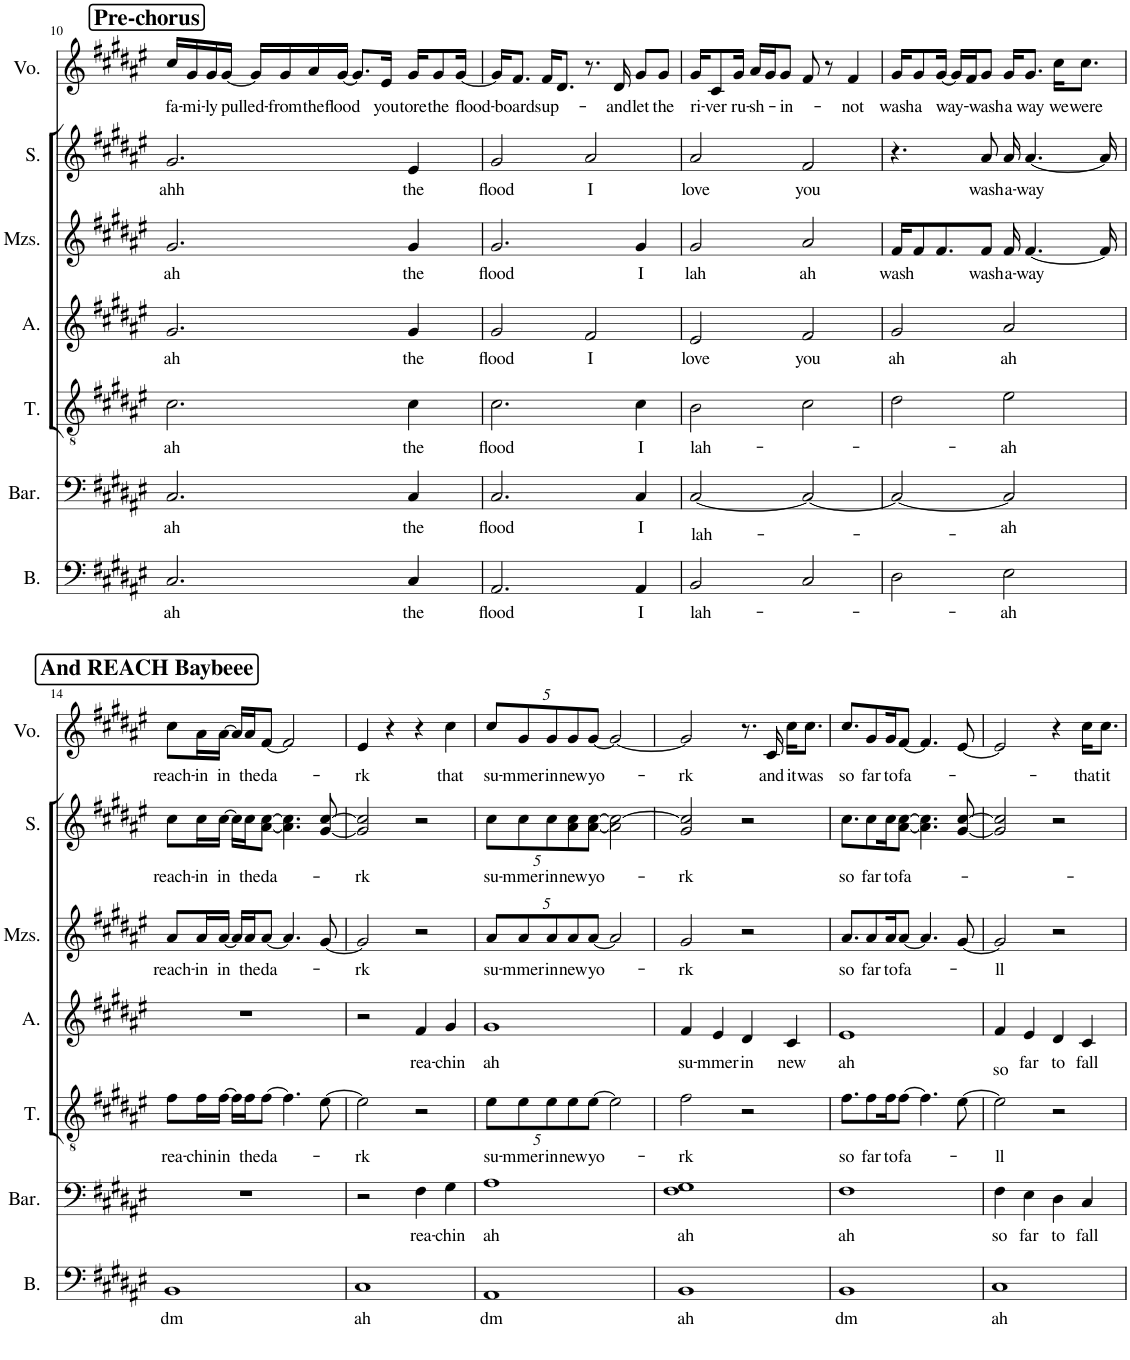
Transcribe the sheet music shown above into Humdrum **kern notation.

**kern	**text	**kern	**text	**kern	**text	**kern	**text	**kern	**text	**kern	**text	**kern	**text
*part7	*part7	*part6	*part6	*part5	*part5	*part4	*part4	*part3	*part3	*part2	*part2	*part1	*part1
*staff7	*staff7	*staff6	*staff6	*staff5	*staff5	*staff4	*staff4	*staff3	*staff3	*staff2	*staff2	*staff1	*staff1
*I"Bass	*	*I"Baritone	*	*I"Tenor	*	*I"Alto	*	*I"Mezzo-soprano	*	*I"Soprano	*	*I"Voice	*
*I'B.	*	*I'Bar.	*	*I'T.	*	*I'A.	*	*I'Mzs.	*	*I'S.	*	*I'Vo.	*
!!LO:PB:g=z
*clefF4	*	*clefF4	*	*clefGv2	*	*clefG2	*	*clefG2	*	*clefG2	*	*clefG2	*
*k[f#c#g#d#a#e#]	*	*k[f#c#g#d#a#e#]	*	*k[f#c#g#d#a#e#]	*	*k[f#c#g#d#a#e#]	*	*k[f#c#g#d#a#e#]	*	*k[f#c#g#d#a#e#]	*	*k[f#c#g#d#a#e#]	*
*M4/4	*	*M4/4	*	*M4/4	*	*M4/4	*	*M4/4	*	*M4/4	*	*M4/4	*
!!LO:REH:place=s1:a:B:cj:fs=14:t=Pre-chorus
=10	=10	=10	=10	=10	=10	=10	=10	=10	=10	=10	=10	=10	=10
!	!LO:LY:b	!	!LO:LY:b	!	!LO:LY:b	!	!LO:LY:b	!	!LO:LY:b	!	!LO:LY:b	!	!LO:LY:b
2.C#/	ah	2.C#/	ah	2.c#\	ah	2.g#/	ah	2.g#/	ah	2.g#/	ahh	16cc#/LL	fa-
!	!	!	!	!	!	!	!	!	!	!	!	!	!LO:LY:b
.	.	.	.	.	.	.	.	.	.	.	.	16g#/	-mi-
!	!	!	!	!	!	!	!	!	!	!	!	!	!LO:LY:b
.	.	.	.	.	.	.	.	.	.	.	.	16g#/	-ly
!	!	!	!	!	!	!	!	!	!	!	!	!	!LO:LY:b
.	.	.	.	.	.	.	.	.	.	.	.	[16g#/JJ	pulled-
.	.	.	.	.	.	.	.	.	.	.	.	16g#/LL]	.
!	!	!	!	!	!	!	!	!	!	!	!	!	!LO:LY:b
.	.	.	.	.	.	.	.	.	.	.	.	16g#/	-from
!	!	!	!	!	!	!	!	!	!	!	!	!	!LO:LY:b
.	.	.	.	.	.	.	.	.	.	.	.	16a#/	the
!	!	!	!	!	!	!	!	!	!	!	!	!	!LO:LY:b
.	.	.	.	.	.	.	.	.	.	.	.	[16g#/JJ	flood
.	.	.	.	.	.	.	.	.	.	.	.	8.g#/L]	.
!	!	!	!	!	!	!	!	!	!	!	!	!	!LO:LY:b
.	.	.	.	.	.	.	.	.	.	.	.	16e#/Jk	you
!	!LO:LY:b	!	!LO:LY:b	!	!LO:LY:b	!	!LO:LY:b	!	!LO:LY:b	!	!LO:LY:b	!	!LO:LY:b
4C#/	the	4C#/	the	4c#\	the	4g#/	the	4g#/	the	4e#/	the	16g#/KL	tore
!	!	!	!	!	!	!	!	!	!	!	!	!	!LO:LY:b
.	.	.	.	.	.	.	.	.	.	.	.	8g#/	the
!	!	!	!	!	!	!	!	!	!	!	!	!	!LO:LY:b
.	.	.	.	.	.	.	.	.	.	.	.	[16g#/Jk	flood-
=11	=11	=11	=11	=11	=11	=11	=11	=11	=11	=11	=11	=11	=11
!	!LO:LY:b	!	!LO:LY:b	!	!LO:LY:b	!	!LO:LY:b	!	!LO:LY:b	!	!LO:LY:b	!	!
2.AA#/	flood	2.C#/	flood	2.c#\	flood	2g#/	flood	2.g#/	flood	2g#/	flood	16g#/KL]	.
!	!	!	!	!	!	!	!	!	!	!	!	!	!LO:LY:b
.	.	.	.	.	.	.	.	.	.	.	.	8.f#/J	-boards
!	!	!	!	!	!	!	!	!	!	!	!	!	!LO:LY:b
.	.	.	.	.	.	.	.	.	.	.	.	16f#/KL	up-
.	.	.	.	.	.	.	.	.	.	.	.	8.d#/J	.
!	!	!	!	!	!	!	!LO:LY:b	!	!	!	!LO:LY:b	!	!
.	.	.	.	.	.	2f#/	I	.	.	2a#/	I	8.r	.
!	!	!	!	!	!	!	!	!	!	!	!	!	!LO:LY:b
.	.	.	.	.	.	.	.	.	.	.	.	16d#/	-and
!	!LO:LY:b	!	!LO:LY:b	!	!LO:LY:b	!	!	!	!LO:LY:b	!	!	!	!LO:LY:b
4AA#/	I	4C#/	I	4c#\	I	.	.	4g#/	I	.	.	8g#/L	let
!	!	!	!	!	!	!	!	!	!	!	!	!	!LO:LY:b
.	.	.	.	.	.	.	.	.	.	.	.	8g#/J	the
=12	=12	=12	=12	=12	=12	=12	=12	=12	=12	=12	=12	=12	=12
!	!LO:LY:b	!	!LO:LY:b	!	!LO:LY:b	!	!LO:LY:b	!	!LO:LY:b	!	!LO:LY:b	!	!LO:LY:b
2BB/	lah-	[2C#/	lah-	2B\	lah-	2e#/	love	2g#/	lah	2a#/	love	16g#/KL	ri-
!	!	!	!	!	!	!	!	!	!	!	!	!	!LO:LY:b
.	.	.	.	.	.	.	.	.	.	.	.	8c#/	-ver
!	!	!	!	!	!	!	!	!	!	!	!	!	!LO:LY:b
.	.	.	.	.	.	.	.	.	.	.	.	16g#/Jk	ru-
!	!	!	!	!	!	!	!	!	!	!	!	!	!LO:LY:b
.	.	.	.	.	.	.	.	.	.	.	.	16a#/LL	-sh-
.	.	.	.	.	.	.	.	.	.	.	.	16g#/J	.
!	!	!	!	!	!	!	!	!	!	!	!	!	!LO:LY:b
.	.	.	.	.	.	.	.	.	.	.	.	8g#/J	-in-
!	!	!	!	!	!	!	!LO:LY:b	!	!LO:LY:b	!	!LO:LY:b	!	!
2C#/	.	2C#/_	.	2c#\	.	2f#/	you	2a#/	ah	2f#/	you	8f#/	.
.	.	.	.	.	.	.	.	.	.	.	.	8r	.
!	!	!	!	!	!	!	!	!	!	!	!	!	!LO:LY:b
.	.	.	.	.	.	.	.	.	.	.	.	4f#/	-not
=13	=13	=13	=13	=13	=13	=13	=13	=13	=13	=13	=13	=13	=13
!	!	!	!	!	!	!	!LO:LY:b	!	!LO:LY:b	!	!	!	!LO:LY:b
2D#\	.	2C#/_	.	2d#\	.	2g#/	ah	16f#/KL	wash	4.r	.	16g#/KL	wash
!	!	!	!	!	!	!	!	!	!	!	!	!	!LO:LY:b
.	.	.	.	.	.	.	.	8f#/	.	.	.	8g#/	a
!	!	!	!	!	!	!	!	!	!	!	!	!	!LO:LY:b
.	.	.	.	.	.	.	.	8.f#/	.	.	.	[16g#/Jk	way-
.	.	.	.	.	.	.	.	.	.	.	.	16g#/LL]	.
.	.	.	.	.	.	.	.	.	.	.	.	16f#/J	.
!	!	!	!	!	!	!	!	!	!LO:LY:b	!	!LO:LY:b	!	!LO:LY:b
.	.	.	.	.	.	.	.	8f#/J	wash	8a#/	wash	8g#/J	-wash
!	!LO:LY:b	!	!LO:LY:b	!	!LO:LY:b	!	!LO:LY:b	!	!LO:LY:b	!	!LO:LY:b	!	!LO:LY:b
2E#\	-ah	2C#/]	ah	2e#\	-ah	2a#/	ah	16f#/	a-	16a#/	a-	16g#/KL	a
!	!	!	!	!	!	!	!	!	!LO:LY:b	!	!LO:LY:b	!	!LO:LY:b
.	.	.	.	.	.	.	.	[4.f#/	-way	[4.a#/	-way	8.g#/J	way
!	!	!	!	!	!	!	!	!	!	!	!	!	!LO:LY:b
.	.	.	.	.	.	.	.	.	.	.	.	16cc#\KL	we
!	!	!	!	!	!	!	!	!	!	!	!	!	!LO:LY:b
.	.	.	.	.	.	.	.	.	.	.	.	8.cc#\J	were
.	.	.	.	.	.	.	.	16f#/]	.	16a#/]	.	.	.
!!LO:LB:g=z
!!LO:REH:place=s1:a:B:cj:fs=14:t=And REACH Baybeee
=14	=14	=14	=14	=14	=14	=14	=14	=14	=14	=14	=14	=14	=14
!	!LO:LY:b	!	!	!	!LO:LY:b	!	!	!	!LO:LY:b	!	!LO:LY:b	!	!LO:LY:b
1BB	dm	1r	.	8f#\L	rea-	1r	.	8a#/L	reach-	8cc#\L	reach-	8cc#\L	reach-
!	!	!	!	!	!LO:LY:b	!	!	!	!LO:LY:b	!	!LO:LY:b	!	!LO:LY:b
.	.	.	.	16f#\L	-chin	.	.	16a#/L	-in	16cc#\L	-in	16a#\L	-in
!	!	!	!	!	!LO:LY:b	!	!	!	!LO:LY:b	!	!LO:LY:b	!	!LO:LY:b
.	.	.	.	[16f#\JJ	in	.	.	[16a#/JJ	in	[16cc#\JJ	in	[16a#\JJ	in
.	.	.	.	16f#\LL]	.	.	.	16a#/LL]	.	16cc#\LL]	.	16a#/LL]	.
!	!	!	!	!	!LO:LY:b	!	!	!	!LO:LY:b	!	!LO:LY:b	!	!LO:LY:b
.	.	.	.	16f#\J	the	.	.	16a#/J	the	16cc#\J	the	16a#/J	the
!	!	!	!	!	!LO:LY:b	!	!	!	!LO:LY:b	!	!LO:LY:b	!	!LO:LY:b
.	.	.	.	[8f#\J	da-	.	.	[8a#/J	da-	[8a#\ [8cc#\J	da-	[8f#/J	da-
.	.	.	.	4.f#\]	.	.	.	4.a#/]	.	4.a#\] 4.cc#\]	.	2f#/]	.
.	.	.	.	[8e#\	.	.	.	[8g#/	.	[8g#/ [8cc#/	.	.	.
=15	=15	=15	=15	=15	=15	=15	=15	=15	=15	=15	=15	=15	=15
!	!LO:LY:b	!	!	!	!LO:LY:b	!	!	!	!LO:LY:b	!	!LO:LY:b	!	!LO:LY:b
1C#	ah	2r	.	2e#\]	-rk	2r	.	2g#/]	-rk	2g#/] 2cc#/]	-rk	4e#/	-rk
.	.	.	.	.	.	.	.	.	.	.	.	4r	.
!	!	!	!LO:LY:b	!	!	!	!LO:LY:b	!	!	!	!	!	!
.	.	4F#\	rea-	2r	.	4f#/	rea-	2r	.	2r	.	4r	.
!	!	!	!LO:LY:b	!	!	!	!LO:LY:b	!	!	!	!	!	!LO:LY:b
.	.	4G#\	-chin	.	.	4g#/	-chin	.	.	.	.	4cc#\	that
=16	=16	=16	=16	=16	=16	=16	=16	=16	=16	=16	=16	=16	=16
!	!LO:LY:b	!	!LO:LY:b	!	!	!	!	!	!	!	!	!	!
*	*	*	*	*Xbrackettup	*	*	*	*	*	*	*	*	*
!	!	!	!	!	!LO:LY:b	!	!LO:LY:b	!	!	!	!	!	!
*	*	*	*	*	*	*	*	*Xbrackettup	*	*	*	*	*
!	!	!	!	!	!	!	!	!	!LO:LY:b	!	!	!	!
*	*	*	*	*	*	*	*	*	*	*Xbrackettup	*	*	*
!	!	!	!	!	!	!	!	!	!	!	!LO:LY:b	!	!
*	*	*	*	*	*	*	*	*	*	*	*	*Xbrackettup	*
!	!	!	!	!	!	!	!	!	!	!	!	!	!LO:LY:b
1AA#	dm	1A#	ah	10e#\L	su-	1g#	ah	10a#/L	su-	10cc#\L	su-	10cc#/L	su-
!	!	!	!	!	!LO:LY:b	!	!	!	!LO:LY:b	!	!LO:LY:b	!	!LO:LY:b
.	.	.	.	10e#\	-mmer	.	.	10a#/	-mmer	10cc#\	-mmer	10g#/	-mmer
!	!	!	!	!	!LO:LY:b	!	!	!	!LO:LY:b	!	!LO:LY:b	!	!LO:LY:b
.	.	.	.	10e#\	in	.	.	10a#/	in	10cc#\	in	10g#/	in
!	!	!	!	!	!LO:LY:b	!	!	!	!LO:LY:b	!	!LO:LY:b	!	!LO:LY:b
.	.	.	.	10e#\	new	.	.	10a#/	new	10a#\ 10cc#\	new	10g#/	new
!	!	!	!	!	!LO:LY:b	!	!	!	!LO:LY:b	!	!LO:LY:b	!	!LO:LY:b
.	.	.	.	[10e#\J	yo-	.	.	[10a#/J	yo-	[10a#\ [10cc#\J	yo-	[10g#/J	yo-
.	.	.	.	2e#\]	.	.	.	2a#/]	.	2a#\] 2cc#\_	.	2g#/_	.
=17	=17	=17	=17	=17	=17	=17	=17	=17	=17	=17	=17	=17	=17
!	!LO:LY:b	!	!LO:LY:b	!	!LO:LY:b	!	!LO:LY:b	!	!LO:LY:b	!	!LO:LY:b	!	!LO:LY:b
1BB	ah	1F# 1G#	ah	2f#\	-rk	4f#/	su-	2g#/	-rk	2g#/ 2cc#/]	-rk	2g#/]	-rk
!	!	!	!	!	!	!	!LO:LY:b	!	!	!	!	!	!
.	.	.	.	.	.	4e#/	-mmer	.	.	.	.	.	.
!	!	!	!	!	!	!	!LO:LY:b	!	!	!	!	!	!
.	.	.	.	2r	.	4d#/	in	2r	.	2r	.	8.r	.
!	!	!	!	!	!	!	!	!	!	!	!	!	!LO:LY:b
.	.	.	.	.	.	.	.	.	.	.	.	16c#/	and
!	!	!	!	!	!	!	!LO:LY:b	!	!	!	!	!	!LO:LY:b
.	.	.	.	.	.	4c#/	new	.	.	.	.	16cc#\KL	it
!	!	!	!	!	!	!	!	!	!	!	!	!	!LO:LY:b
.	.	.	.	.	.	.	.	.	.	.	.	8.cc#\J	was
=18	=18	=18	=18	=18	=18	=18	=18	=18	=18	=18	=18	=18	=18
!	!LO:LY:b	!	!LO:LY:b	!	!LO:LY:b	!	!LO:LY:b	!	!LO:LY:b	!	!LO:LY:b	!	!LO:LY:b
1BB	dm	1F#	ah	8.f#\L	so	1e#	ah	8.a#/L	so	8.cc#\L	so	8.cc#/L	so
!	!	!	!	!	!LO:LY:b	!	!	!	!LO:LY:b	!	!LO:LY:b	!	!LO:LY:b
.	.	.	.	8f#\	far	.	.	8a#/	far	8cc#\	far	8g#/	far
!	!	!	!	!	!LO:LY:b	!	!	!	!LO:LY:b	!	!LO:LY:b	!	!LO:LY:b
.	.	.	.	16f#\K	to	.	.	16a#/K	to	16cc#\K	to	16g#/K	to
!	!	!	!	!	!LO:LY:b	!	!	!	!LO:LY:b	!	!LO:LY:b	!	!LO:LY:b
.	.	.	.	[8f#\J	fa-	.	.	[8a#/J	fa-	[8a#\ [8cc#\J	fa-	[8f#/J	fa-
.	.	.	.	4.f#\]	.	.	.	4.a#/]	.	4.a#\] 4.cc#\]	.	4.f#/]	.
.	.	.	.	[8e#\	.	.	.	[8g#/	.	[8g#/ [8cc#/	.	[8e#/	.
=19	=19	=19	=19	=19	=19	=19	=19	=19	=19	=19	=19	=19	=19
!	!LO:LY:b	!	!LO:LY:b	!	!LO:LY:b	!	!LO:LY:b	!	!LO:LY:b	!	!	!	!
1C#	ah	4F#\	so	2e#\]	-ll	4f#/	so	2g#/]	-ll	2g#/] 2cc#/]	.	2e#/]	.
!	!	!	!LO:LY:b	!	!	!	!LO:LY:b	!	!	!	!	!	!
.	.	4E#\	far	.	.	4e#/	far	.	.	.	.	.	.
!	!	!	!LO:LY:b	!	!	!	!LO:LY:b	!	!	!	!	!	!
.	.	4D#\	to	2r	.	4d#/	to	2r	.	2r	.	4r	.
!	!	!	!LO:LY:b	!	!	!	!LO:LY:b	!	!	!	!	!	!LO:LY:b
.	.	4C#/	fall	.	.	4c#/	fall	.	.	.	.	16cc#\KL	that
!	!	!	!	!	!	!	!	!	!	!	!	!	!LO:LY:b
.	.	.	.	.	.	.	.	.	.	.	.	8.cc#\J	it
=	=	=	=	=	=	=	=	=	=	=	=	=	=
*-	*-	*-	*-	*-	*-	*-	*-	*-	*-	*-	*-	*-	*-
